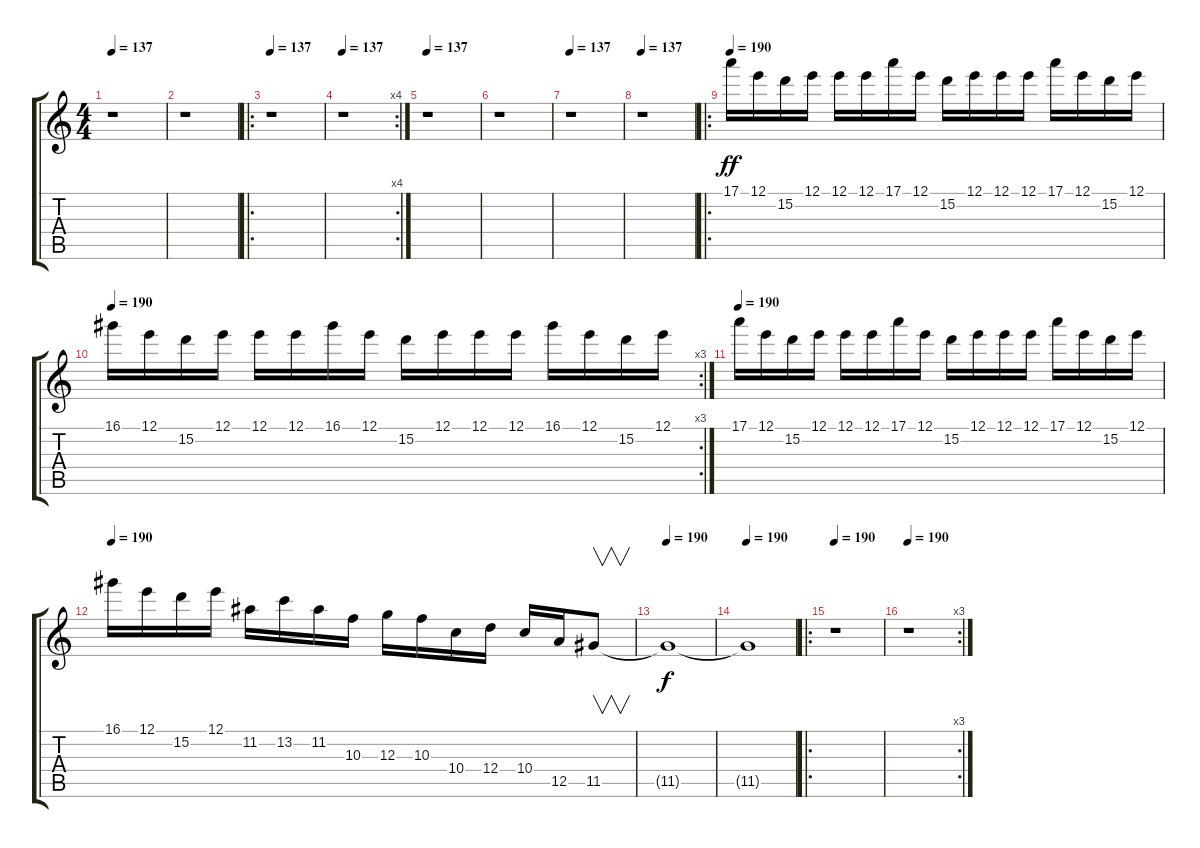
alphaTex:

\track "" {instrument distortionguitar}
\staff {score tabs}
\tuning (E4 B3 G3 D3 A2 E2) {hide}
\ts (4 4)
\tempo 137
\clef g2
\ks c
r.1{dy ff} |
r.1 |
\ro
\tempo 137
r.1 |
\rc 4
\tempo 137
r.1 |
\tempo 137
r.1 |
r.1 |
\tempo 137
r.1 |
\tempo 137
r.1 |
\ro
\tempo 190
17.1.16 12.1.16 15.2.16 12.1.16 12.1.16 12.1.16 17.1.16 12.1.16 15.2.16 12.1.16 12.1.16 12.1.16 17.1.16 12.1.16 15.2.16 12.1.16 |
\rc 3
\tempo 190
16.1.16 12.1.16 15.2.16 12.1.16 12.1.16 12.1.16 16.1.16 12.1.16 15.2.16 12.1.16 12.1.16 12.1.16 16.1.16 12.1.16 15.2.16 12.1.16 |
\tempo 190
17.1.16 12.1.16 15.2.16 12.1.16 12.1.16 12.1.16 17.1.16 12.1.16 15.2.16 12.1.16 12.1.16 12.1.16 17.1.16 12.1.16 15.2.16 12.1.16 |
\tempo 190
16.1.16 12.1.16 15.2.16 12.1.16 11.2.16 13.2.16 11.2.16 10.3.16 12.3.16 10.3.16 10.4.16 12.4.16 10.4.16 12.5.16 11.5.8{v} |
\tempo 190
11.5{t}.1{dy f} |
\tempo 190
11.5{t}.1 |
\ro
\tempo 190
r.1 |
\rc 3
\tempo 190
r.1
